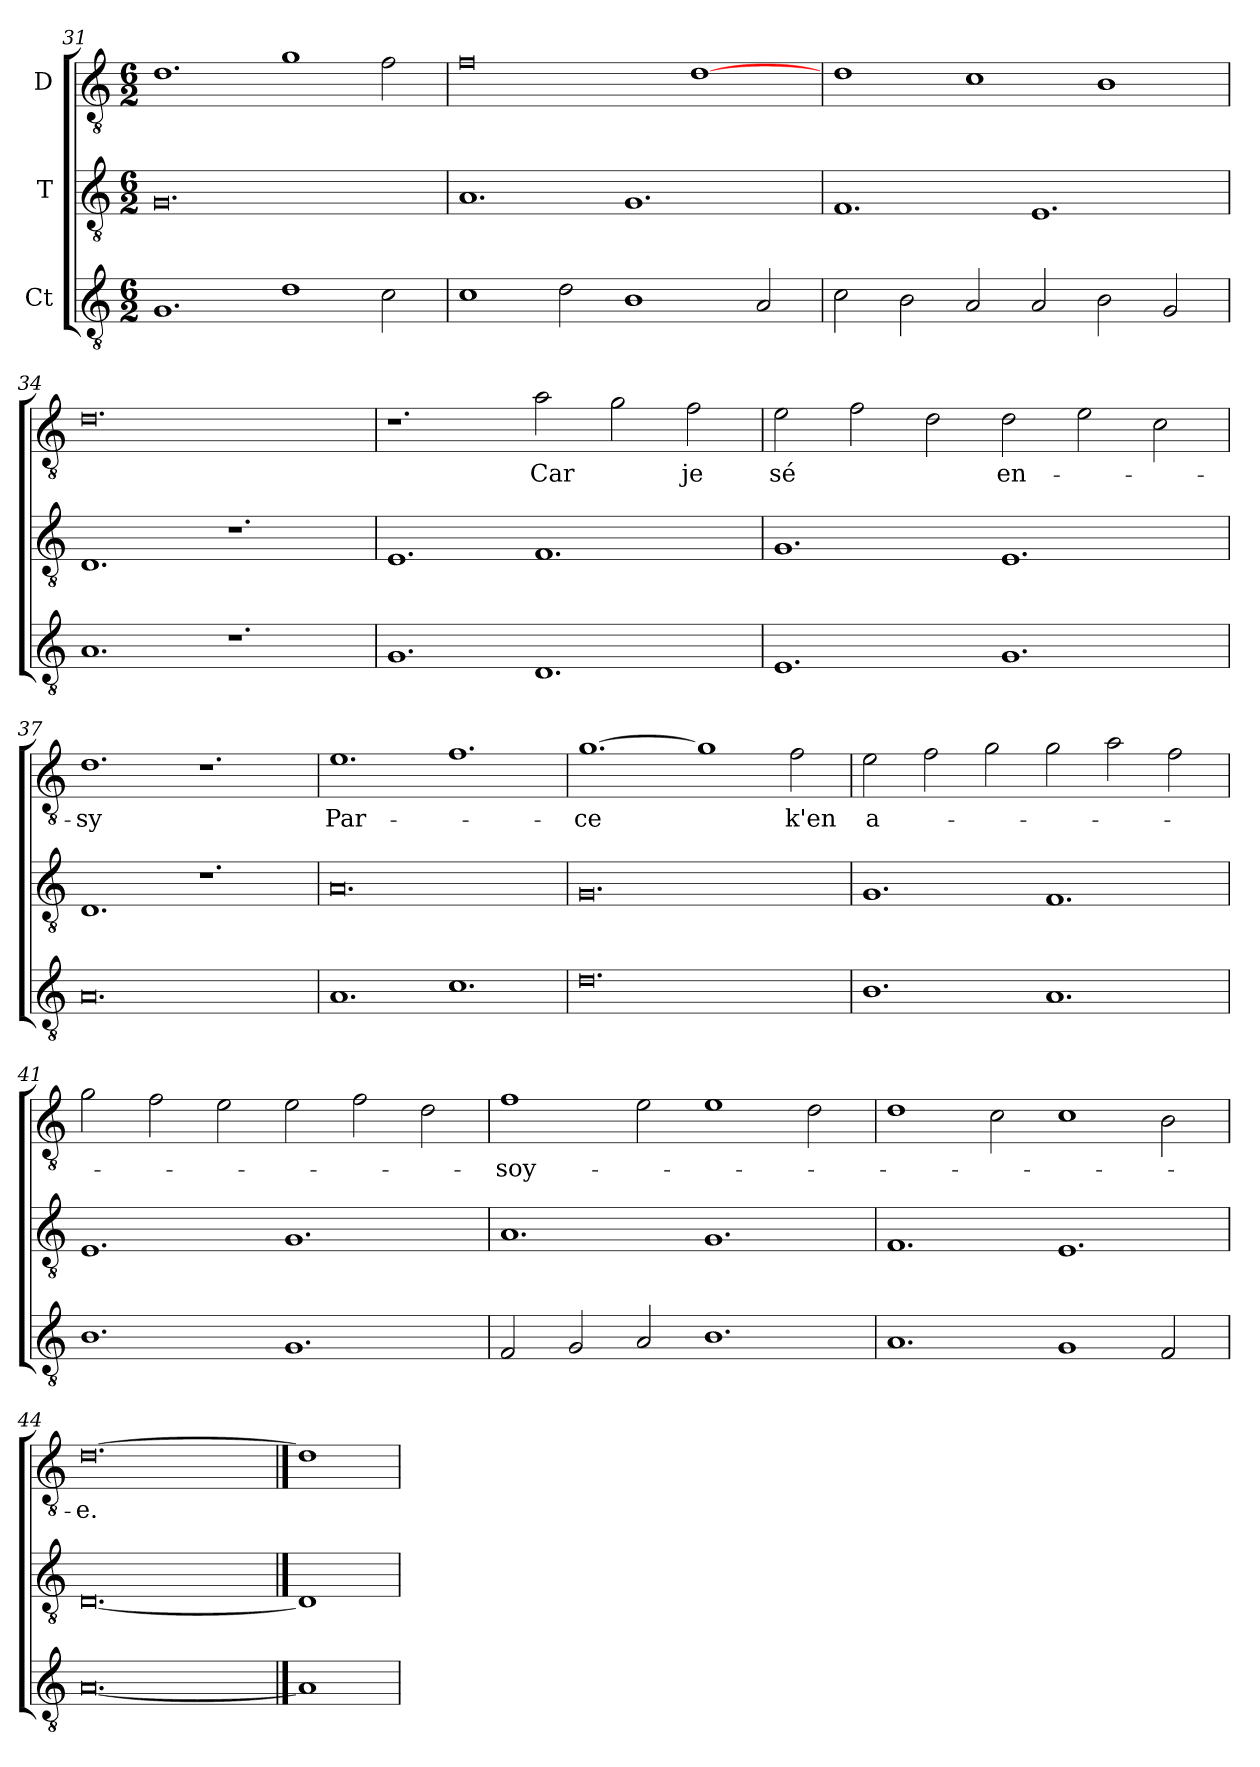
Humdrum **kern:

**kern	**kern	**kern	**text
*part3	*part2	*part1	*part1
*staff3	*staff2	*staff1	*staff1
*I"Ct	*I"T	*I"D	*
*clefGv2	*clefGv2	*clefGv2	*
*ITrd7c12	*ITrd7c12	*ITrd7c12	*
*k[]	*k[]	*k[]	*
*C:	*C:	*C:	*
*M6/2	*M6/2	*M6/2	*
=31	=31	=31	=31
1.GGi/	0.GGi/	1.Di\	.
1Di\	.	1Gi\	.
2Ci\	.	2Fi\	.
!!LO:LB:g=z
=32	=32	=32	=32
1Ci\	1.AAi/	0Fi\	.
2Di\	.	.	.
1BBi/	1.GGi/	.	.
.	.	[1Di\	.
2AAi/	.	.	.
=33	=33	=33	=33
2Ci\	1.FFi/	1Di\	.
2BBi\	.	.	.
2AAi/	.	1Ci\	.
2AAi/	1.EEi/	.	.
2BBi\	.	1BBi/	.
2GGi/	.	.	.
=34	=34	=34	=34
1.AAi/	1.DDi/	0.Di\	.
1.r	1.r	.	.
=35	=35	=35	=35
1.GGi/	1.EEi/	1.r	.
!	!	!	!LO:LY:b:color=#000000
1.DDi/	1.FFi/	2Ai\	Car
.	.	2Gi\	.
!	!	!	!LO:LY:b:color=#000000
.	.	2Fi\	je
=36	=36	=36	=36
!	!	!	!LO:LY:b:color=#000000
1.EEi/	1.GGi/	2Ei\	sé
.	.	2Fi\	.
.	.	2Di\	.
!	!	!	!LO:LY:b:color=#000000
1.GGi/	1.EEi/	2Di\	en-
.	.	2Ei\	.
.	.	2Ci\	.
!!LO:PB:g=z
=37	=37	=37	=37
!	!	!	!LO:LY:b:color=#000000
0.AAi/	1.DDi/	1.Di\	-sy
.	1.r	1.r	.
=38	=38	=38	=38
!	!	!	!LO:LY:b:color=#000000
1.AAi/	0.AAi/	1.Ei\	Par-
1.Ci\	.	1.Fi\	.
=39	=39	=39	=39
!	!	!	!LO:LY:b:color=#000000
0.Di\	0.GGi/	[1.Gi\	-ce
.	.	1Gi\]	.
!	!	!	!LO:LY:b:color=#000000
.	.	2Fi\	k'en
=40	=40	=40	=40
!	!	!	!LO:LY:b:color=#000000
1.BBi/	1.GGi/	2Ei\	a-
.	.	2Fi\	.
.	.	2Gi\	.
1.AAi/	1.FFi/	2Gi\	.
.	.	2Ai\	.
.	.	2Fi\	.
!!LO:LB:g=z
=41	=41	=41	=41
1.BBi/	1.EEi/	2Gi\	.
.	.	2Fi\	.
.	.	2Ei\	.
1.GGi/	1.GGi/	2Ei\	.
.	.	2Fi\	.
.	.	2Di\	.
=42	=42	=42	=42
!	!	!	!LO:LY:b:color=#000000
2FFi/	1.AAi/	1Fi\	-soy-
2GGi/	.	.	.
2AAi/	.	2Ei\	.
1.BBi/	1.GGi/	1Ei\	.
.	.	2Di\	.
=43	=43	=43	=43
1.AAi/	1.FFi/	1Di\	.
.	.	2Ci\	.
1GGi/	1.EEi/	1Ci\	.
2FFi/	.	2BBi\	.
=44	=44	=44	=44
!	!	!	!LO:LY:b:color=#000000
[0.AAi/	[0.DDi/	[0.Di\	-e.
==45	==45	==45	==45
1AAi/]	1DDi/]	1Di\]	.
=	=	=	=
*-	*-	*-	*-
